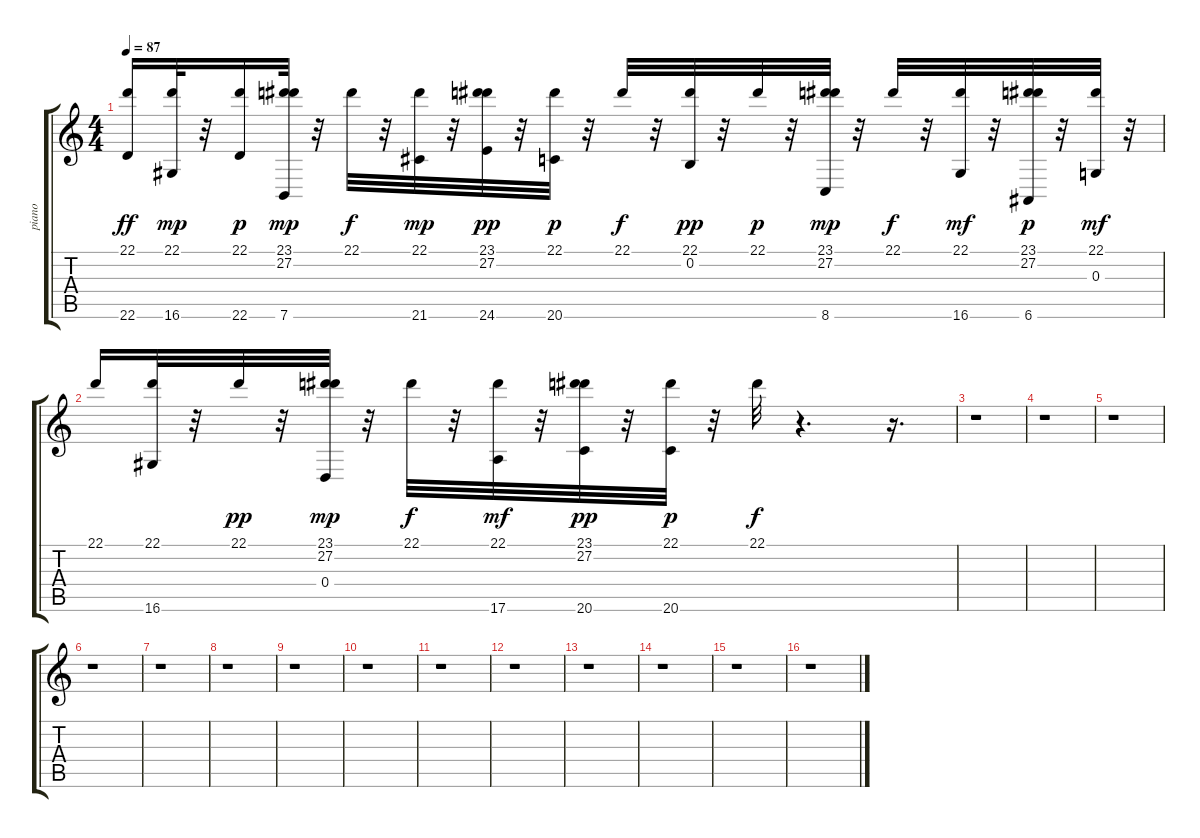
\track ("piano" "piano") {instrument acousticgrandpiano}
\staff {score tabs}
\tuning (E4 B3 G3 D3 A2 E2) {hide}
\ts (4 4)
\tempo 87
\clef g2
\ks c
(22.1 22.6).16{dy ff} (22.1 16.6).32{dy mp} r.32 (22.1 22.6).16{dy p} (23.1 27.2 7.6).32{dy mp} r.32 22.1.32{dy f} r.32 (22.1 21.6).32{dy mp} r.32 (23.1 27.2 24.6).32{dy pp} r.32 (22.1 20.6).32{dy p} r.32 22.1.32{dy f} r.32 (22.1 0.2).32{dy pp} r.32 22.1.32{dy p} r.32 (23.1 27.2 8.6).32{dy mp} r.32 22.1.32{dy f} r.32 (22.1 16.6).32{dy mf} r.32 (23.1 27.2 6.6).32{dy p} r.32 (22.1 0.3).32{dy mf} r.32 |
22.1.16 (22.1 16.6).32 r.32 22.1.32{dy pp} r.32 (23.1 27.2 0.4).32{dy mp} r.32 22.1.32{dy f} r.32 (22.1 17.6).32{dy mf} r.32 (23.1 27.2 20.6).32{dy pp} r.32 (22.1 20.6).32{dy p} r.32 22.1.32{dy f} r.4{d} r.16{d} |
r.1 |
r.1 |
r.1 |
r.1 |
r.1 |
r.1 |
r.1 |
r.1 |
r.1 |
r.1 |
r.1 |
r.1 |
r.1 |
r.1
